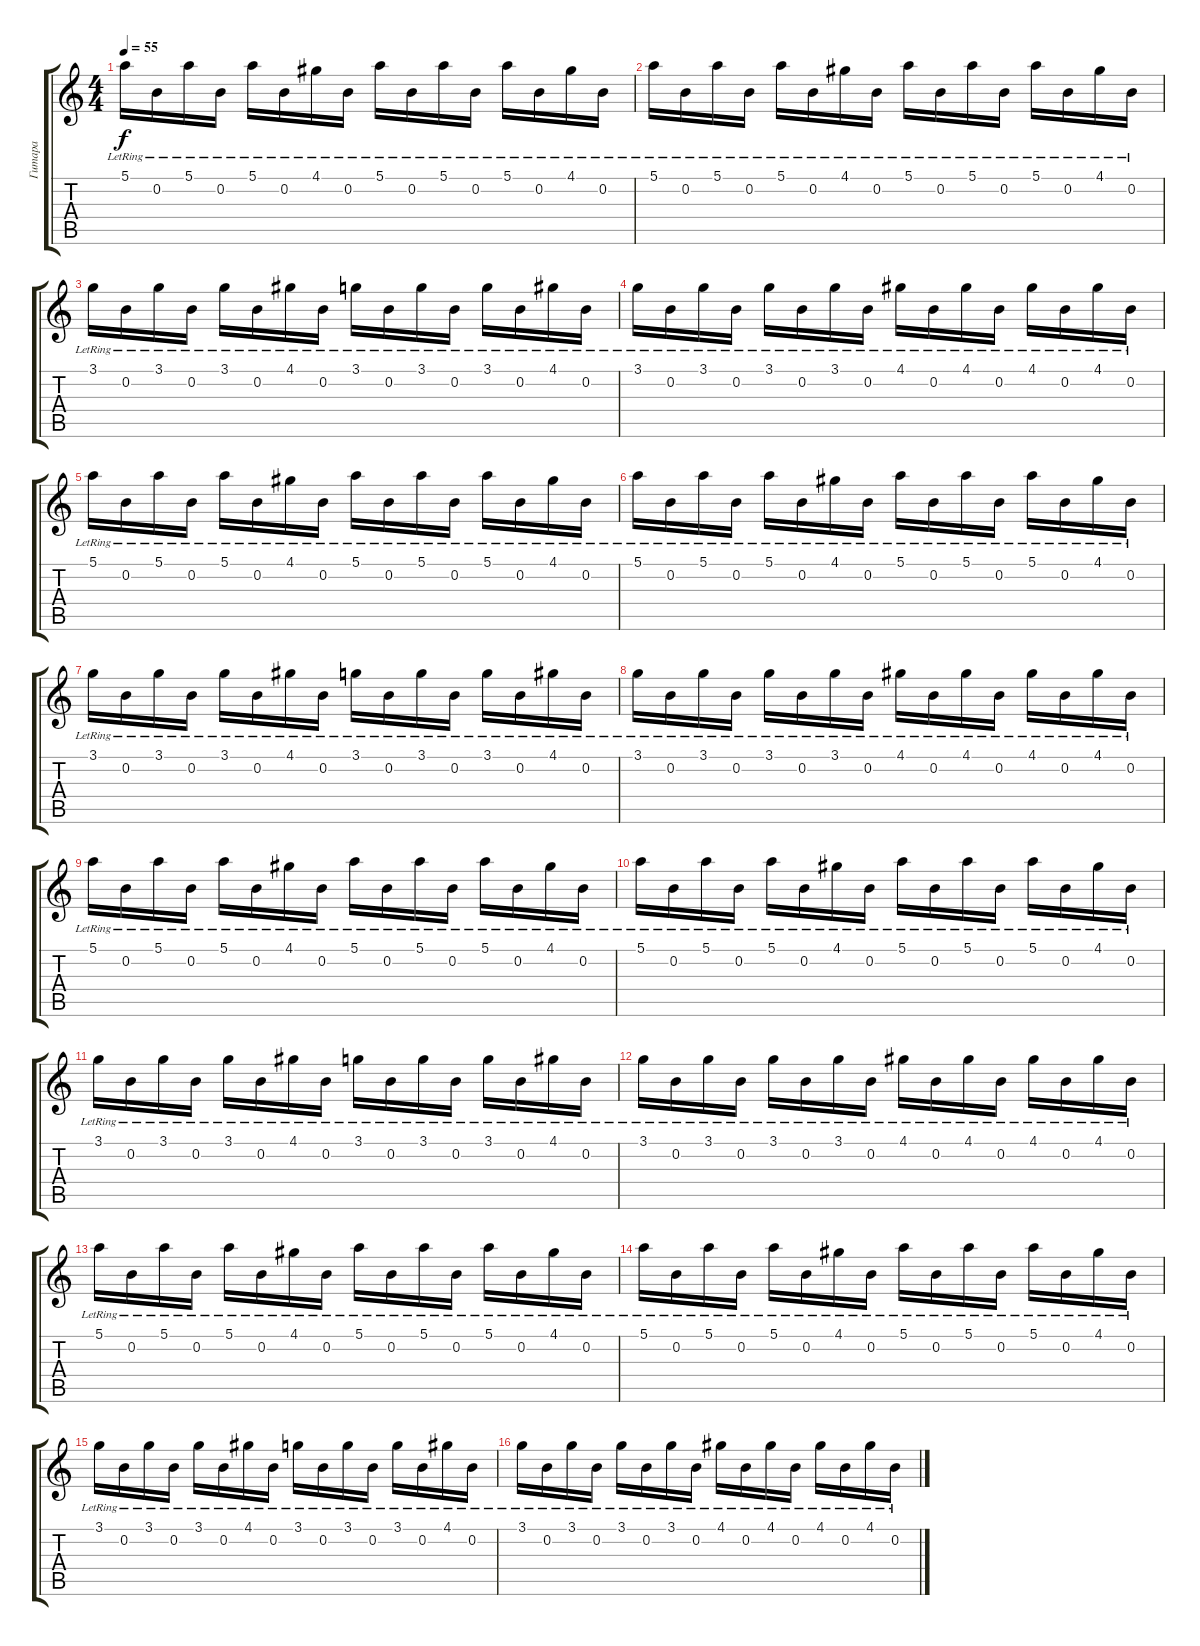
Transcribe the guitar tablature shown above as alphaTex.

\track ("Гитара" "Гитара") {instrument electricguitarclean}
\staff {score tabs}
\tuning (E4 B3 G3 D3 A2 E2) {hide}
\ts (4 4)
\tempo 55
\clef g2
\ks c
5.1{lr}.16{dy f} 0.2{lr}.16 5.1{lr}.16 0.2{lr}.16 5.1{lr}.16 0.2{lr}.16 4.1{lr}.16 0.2{lr}.16 5.1{lr}.16 0.2{lr}.16 5.1{lr}.16 0.2{lr}.16 5.1{lr}.16 0.2{lr}.16 4.1{lr}.16 0.2{lr}.16 |
5.1{lr}.16 0.2{lr}.16 5.1{lr}.16 0.2{lr}.16 5.1{lr}.16 0.2{lr}.16 4.1{lr}.16 0.2{lr}.16 5.1{lr}.16 0.2{lr}.16 5.1{lr}.16 0.2{lr}.16 5.1{lr}.16 0.2{lr}.16 4.1{lr}.16 0.2{lr}.16 |
3.1{lr}.16 0.2{lr}.16 3.1{lr}.16 0.2{lr}.16 3.1{lr}.16 0.2{lr}.16 4.1{lr}.16 0.2{lr}.16 3.1{lr}.16 0.2{lr}.16 3.1{lr}.16 0.2{lr}.16 3.1{lr}.16 0.2{lr}.16 4.1{lr}.16 0.2{lr}.16 |
3.1{lr}.16 0.2{lr}.16 3.1{lr}.16 0.2{lr}.16 3.1{lr}.16 0.2{lr}.16 3.1{lr}.16 0.2{lr}.16 4.1{lr}.16 0.2{lr}.16 4.1{lr}.16 0.2{lr}.16 4.1{lr}.16 0.2{lr}.16 4.1{lr}.16 0.2{lr}.16 |
5.1{lr}.16 0.2{lr}.16 5.1{lr}.16 0.2{lr}.16 5.1{lr}.16 0.2{lr}.16 4.1{lr}.16 0.2{lr}.16 5.1{lr}.16 0.2{lr}.16 5.1{lr}.16 0.2{lr}.16 5.1{lr}.16 0.2{lr}.16 4.1{lr}.16 0.2{lr}.16 |
5.1{lr}.16 0.2{lr}.16 5.1{lr}.16 0.2{lr}.16 5.1{lr}.16 0.2{lr}.16 4.1{lr}.16 0.2{lr}.16 5.1{lr}.16 0.2{lr}.16 5.1{lr}.16 0.2{lr}.16 5.1{lr}.16 0.2{lr}.16 4.1{lr}.16 0.2{lr}.16 |
3.1{lr}.16 0.2{lr}.16 3.1{lr}.16 0.2{lr}.16 3.1{lr}.16 0.2{lr}.16 4.1{lr}.16 0.2{lr}.16 3.1{lr}.16 0.2{lr}.16 3.1{lr}.16 0.2{lr}.16 3.1{lr}.16 0.2{lr}.16 4.1{lr}.16 0.2{lr}.16 |
3.1{lr}.16 0.2{lr}.16 3.1{lr}.16 0.2{lr}.16 3.1{lr}.16 0.2{lr}.16 3.1{lr}.16 0.2{lr}.16 4.1{lr}.16 0.2{lr}.16 4.1{lr}.16 0.2{lr}.16 4.1{lr}.16 0.2{lr}.16 4.1{lr}.16 0.2{lr}.16 |
5.1{lr}.16 0.2{lr}.16 5.1{lr}.16 0.2{lr}.16 5.1{lr}.16 0.2{lr}.16 4.1{lr}.16 0.2{lr}.16 5.1{lr}.16 0.2{lr}.16 5.1{lr}.16 0.2{lr}.16 5.1{lr}.16 0.2{lr}.16 4.1{lr}.16 0.2{lr}.16 |
5.1{lr}.16 0.2{lr}.16 5.1{lr}.16 0.2{lr}.16 5.1{lr}.16 0.2{lr}.16 4.1{lr}.16 0.2{lr}.16 5.1{lr}.16 0.2{lr}.16 5.1{lr}.16 0.2{lr}.16 5.1{lr}.16 0.2{lr}.16 4.1{lr}.16 0.2{lr}.16 |
3.1{lr}.16 0.2{lr}.16 3.1{lr}.16 0.2{lr}.16 3.1{lr}.16 0.2{lr}.16 4.1{lr}.16 0.2{lr}.16 3.1{lr}.16 0.2{lr}.16 3.1{lr}.16 0.2{lr}.16 3.1{lr}.16 0.2{lr}.16 4.1{lr}.16 0.2{lr}.16 |
3.1{lr}.16 0.2{lr}.16 3.1{lr}.16 0.2{lr}.16 3.1{lr}.16 0.2{lr}.16 3.1{lr}.16 0.2{lr}.16 4.1{lr}.16 0.2{lr}.16 4.1{lr}.16 0.2{lr}.16 4.1{lr}.16 0.2{lr}.16 4.1{lr}.16 0.2{lr}.16 |
5.1{lr}.16 0.2{lr}.16 5.1{lr}.16 0.2{lr}.16 5.1{lr}.16 0.2{lr}.16 4.1{lr}.16 0.2{lr}.16 5.1{lr}.16 0.2{lr}.16 5.1{lr}.16 0.2{lr}.16 5.1{lr}.16 0.2{lr}.16 4.1{lr}.16 0.2{lr}.16 |
5.1{lr}.16 0.2{lr}.16 5.1{lr}.16 0.2{lr}.16 5.1{lr}.16 0.2{lr}.16 4.1{lr}.16 0.2{lr}.16 5.1{lr}.16 0.2{lr}.16 5.1{lr}.16 0.2{lr}.16 5.1{lr}.16 0.2{lr}.16 4.1{lr}.16 0.2{lr}.16 |
3.1{lr}.16 0.2{lr}.16 3.1{lr}.16 0.2{lr}.16 3.1{lr}.16 0.2{lr}.16 4.1{lr}.16 0.2{lr}.16 3.1{lr}.16 0.2{lr}.16 3.1{lr}.16 0.2{lr}.16 3.1{lr}.16 0.2{lr}.16 4.1{lr}.16 0.2{lr}.16 |
3.1{lr}.16 0.2{lr}.16 3.1{lr}.16 0.2{lr}.16 3.1{lr}.16 0.2{lr}.16 3.1{lr}.16 0.2{lr}.16 4.1{lr}.16 0.2{lr}.16 4.1{lr}.16 0.2{lr}.16 4.1{lr}.16 0.2{lr}.16 4.1{lr}.16 0.2{lr}.16
